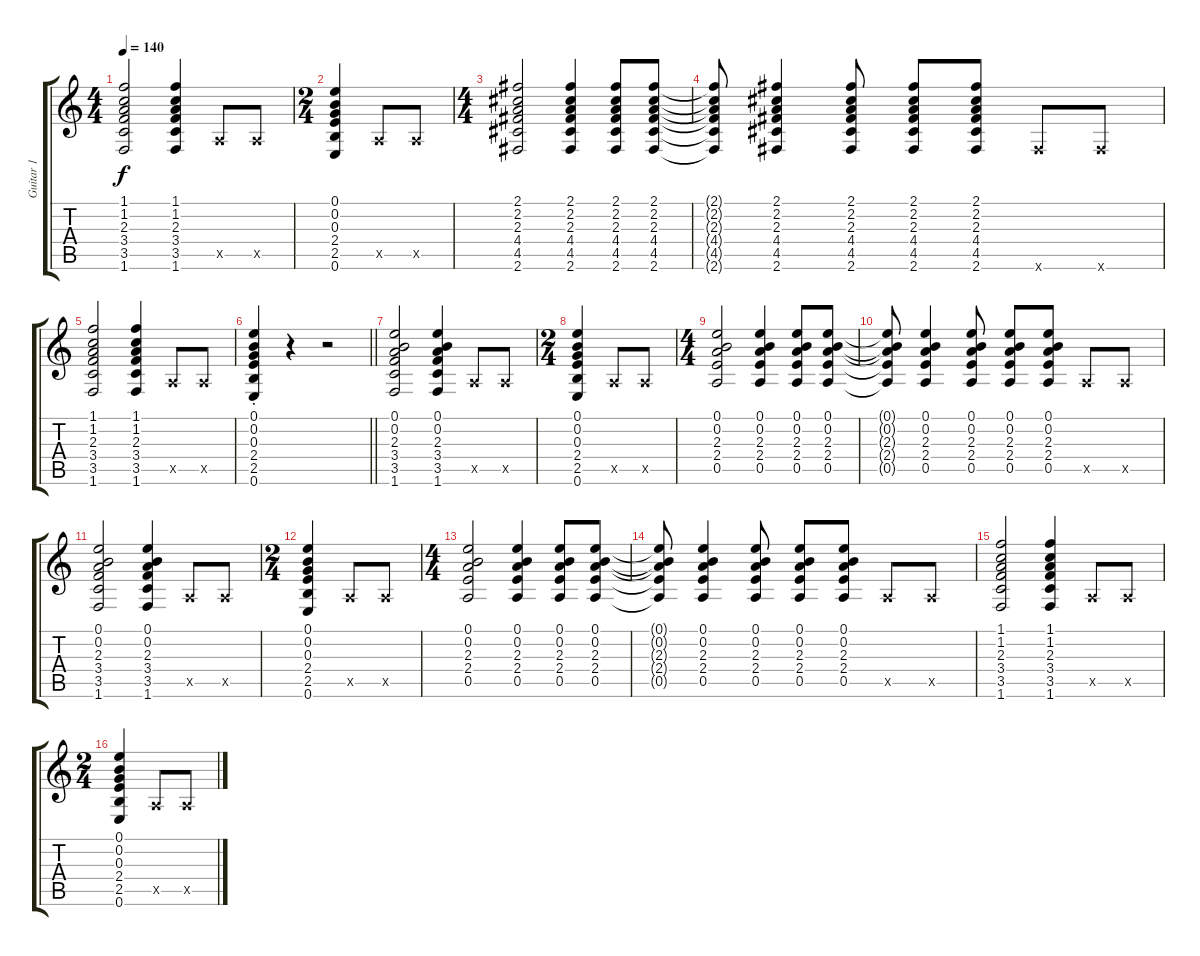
\track ("Guitar 1" "Guitar 1") {instrument acousticguitarsteel}
\staff {score tabs}
\tuning (E4 B3 G3 D3 A2 E2) {hide}
\ts (4 4)
\tempo 140
\clef g2
\ks c
(1.1 1.2 2.3 3.4 3.5 1.6).2{dy f} (1.1 1.2 2.3 3.4 3.5 1.6).4 0.5{x}.8 0.5{x}.8 |
\ts (2 4)
(0.1 0.2 0.3 2.4 2.5 0.6).4 0.5{x}.8 0.5{x}.8 |
\ts (4 4)
(2.1 2.2 2.3 4.4 4.5 2.6).2 (2.1 2.2 2.3 4.4 4.5 2.6).4 (2.1 2.2 2.3 4.4 4.5 2.6).8 (2.1 2.2 2.3 4.4 4.5 2.6).8 |
(2.1{t} 2.2{t} 2.3{t} 4.4{t} 4.5{t} 2.6{t}).8 (2.1 2.2 2.3 4.4 4.5 2.6).4 (2.1 2.2 2.3 4.4 4.5 2.6).8 (2.1 2.2 2.3 4.4 4.5 2.6).8 (2.1 2.2 2.3 4.4 4.5 2.6).8 2.6{x}.8 2.6{x}.8 |
(1.1 1.2 2.3 3.4 3.5 1.6).2 (1.1 1.2 2.3 3.4 3.5 1.6).4 0.5{x}.8 0.5{x}.8 |
\barLineRight lightlight
(0.1{st} 0.2{st} 0.3{st} 2.4{st} 2.5{st} 0.6{st}).4 r.4 r.2 |
(0.1 0.2 2.3 3.4 3.5 1.6).2 (0.1 0.2 2.3 3.4 3.5 1.6).4 0.5{x}.8 0.5{x}.8 |
\ts (2 4)
(0.1 0.2 0.3 2.4 2.5 0.6).4 0.5{x}.8 0.5{x}.8 |
\ts (4 4)
(0.1 0.2 2.3 2.4 0.5).2 (0.1 0.2 2.3 2.4 0.5).4 (0.1 0.2 2.3 2.4 0.5).8 (0.1 0.2 2.3 2.4 0.5).8 |
(0.1{t} 0.2{t} 2.3{t} 2.4{t} 0.5{t}).8 (0.1 0.2 2.3 2.4 0.5).4 (0.1 0.2 2.3 2.4 0.5).8 (0.1 0.2 2.3 2.4 0.5).8 (0.1 0.2 2.3 2.4 0.5).8 0.5{x}.8 0.5{x}.8 |
(0.1 0.2 2.3 3.4 3.5 1.6).2 (0.1 0.2 2.3 3.4 3.5 1.6).4 0.5{x}.8 0.5{x}.8 |
\ts (2 4)
(0.1 0.2 0.3 2.4 2.5 0.6).4 0.5{x}.8 0.5{x}.8 |
\ts (4 4)
(0.1 0.2 2.3 2.4 0.5).2 (0.1 0.2 2.3 2.4 0.5).4 (0.1 0.2 2.3 2.4 0.5).8 (0.1 0.2 2.3 2.4 0.5).8 |
(0.1{t} 0.2{t} 2.3{t} 2.4{t} 0.5{t}).8 (0.1 0.2 2.3 2.4 0.5).4 (0.1 0.2 2.3 2.4 0.5).8 (0.1 0.2 2.3 2.4 0.5).8 (0.1 0.2 2.3 2.4 0.5).8 0.5{x}.8 0.5{x}.8 |
(1.1 1.2 2.3 3.4 3.5 1.6).2 (1.1 1.2 2.3 3.4 3.5 1.6).4 0.5{x}.8 0.5{x}.8 |
\ts (2 4)
(0.1 0.2 0.3 2.4 2.5 0.6).4 0.5{x}.8 0.5{x}.8
